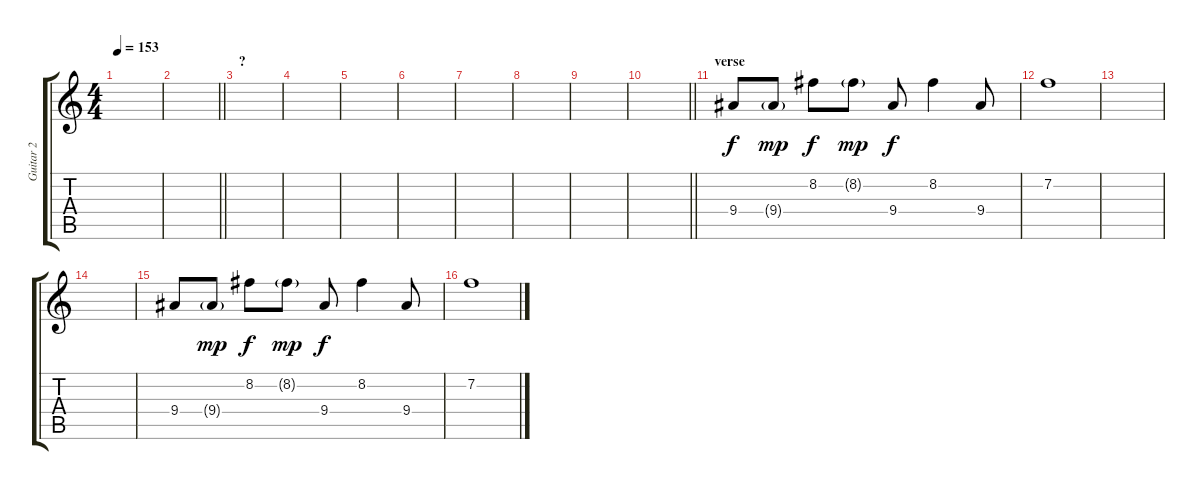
\track ("Guitar 2" "Guitar 2") {instrument electricguitarclean}
\staff {score tabs}
\tuning (Eb4 Bb3 Gb3 Db3 Ab2 Eb2) {hide}
\ts (4 4)
\tempo 153
\clef g2
\ks c
|
\barLineRight lightlight
|
\section ("" "?")
|
|
|
|
|
|
|
\barLineRight lightlight
|
\section ("" "verse")
9.4.8{instrument electricguitarclean} 9.4{g}.8{dy mp} 8.2.8{dy f} 8.2{g}.8{dy mp} 9.4.8{dy f} 8.2.4 9.4.8 |
7.2.1 |
|
|
9.4.8 9.4{g}.8{dy mp} 8.2.8{dy f} 8.2{g}.8{dy mp} 9.4.8{dy f} 8.2.4 9.4.8 |
7.2.1
